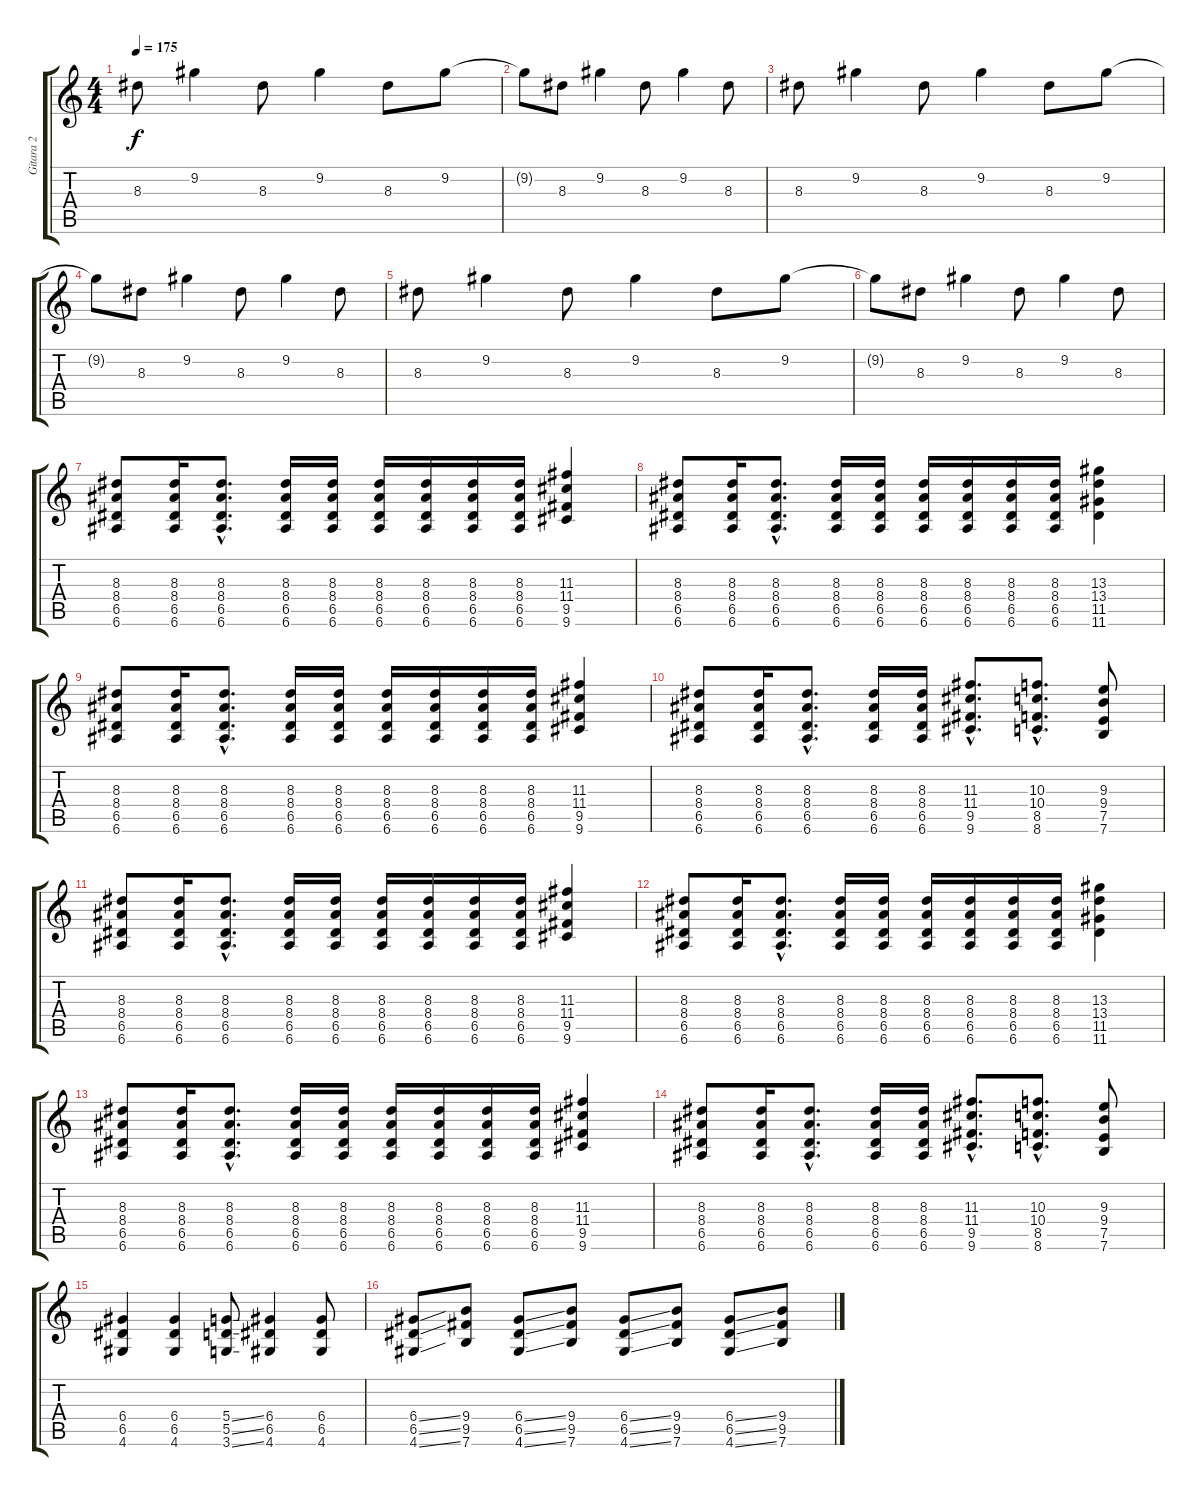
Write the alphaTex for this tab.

\track ("Gitara 2" "Gitara 2") {instrument distortionguitar}
\staff {score tabs}
\tuning (E4 B3 G3 D3 A2 E2) {hide}
\ts (4 4)
\tempo 175
\clef g2
\ks c
8.3.8{dy f} 9.2.4 8.3.8 9.2.4 8.3.8 9.2.8 |
9.2{t}.8 8.3.8 9.2.4 8.3.8 9.2.4 8.3.8 |
8.3.8 9.2.4 8.3.8 9.2.4 8.3.8 9.2.8 |
9.2{t}.8 8.3.8 9.2.4 8.3.8 9.2.4 8.3.8 |
8.3.8 9.2.4 8.3.8 9.2.4 8.3.8 9.2.8 |
9.2{t}.8 8.3.8 9.2.4 8.3.8 9.2.4 8.3.8 |
(8.3 8.4 6.5 6.6).8 (8.3 8.4 6.5 6.6).16 (8.3{hac} 8.4{hac} 6.5{hac} 6.6{hac}).8{d} (8.3 8.4 6.5 6.6).16 (8.3 8.4 6.5 6.6).16 (8.3 8.4 6.5 6.6).16 (8.3 8.4 6.5 6.6).16 (8.3 8.4 6.5 6.6).16 (8.3 8.4 6.5 6.6).16 (11.3 11.4 9.5 9.6).4 |
(8.3 8.4 6.5 6.6).8 (8.3 8.4 6.5 6.6).16 (8.3{hac} 8.4{hac} 6.5{hac} 6.6{hac}).8{d} (8.3 8.4 6.5 6.6).16 (8.3 8.4 6.5 6.6).16 (8.3 8.4 6.5 6.6).16 (8.3 8.4 6.5 6.6).16 (8.3 8.4 6.5 6.6).16 (8.3 8.4 6.5 6.6).16 (13.3 13.4 11.5 11.6).4 |
(8.3 8.4 6.5 6.6).8 (8.3 8.4 6.5 6.6).16 (8.3{hac} 8.4{hac} 6.5{hac} 6.6{hac}).8{d} (8.3 8.4 6.5 6.6).16 (8.3 8.4 6.5 6.6).16 (8.3 8.4 6.5 6.6).16 (8.3 8.4 6.5 6.6).16 (8.3 8.4 6.5 6.6).16 (8.3 8.4 6.5 6.6).16 (11.3 11.4 9.5 9.6).4 |
(8.3 8.4 6.5 6.6).8 (8.3 8.4 6.5 6.6).16 (8.3{hac} 8.4{hac} 6.5{hac} 6.6{hac}).8{d} (8.3 8.4 6.5 6.6).16 (8.3 8.4 6.5 6.6).16 (11.3{hac} 11.4{hac} 9.5{hac} 9.6{hac}).8{d} (10.3{hac} 10.4{hac} 8.5{hac} 8.6{hac}).8{d} (9.3 9.4 7.5 7.6).8 |
(8.3 8.4 6.5 6.6).8 (8.3 8.4 6.5 6.6).16 (8.3{hac} 8.4{hac} 6.5{hac} 6.6{hac}).8{d} (8.3 8.4 6.5 6.6).16 (8.3 8.4 6.5 6.6).16 (8.3 8.4 6.5 6.6).16 (8.3 8.4 6.5 6.6).16 (8.3 8.4 6.5 6.6).16 (8.3 8.4 6.5 6.6).16 (11.3 11.4 9.5 9.6).4 |
(8.3 8.4 6.5 6.6).8 (8.3 8.4 6.5 6.6).16 (8.3{hac} 8.4{hac} 6.5{hac} 6.6{hac}).8{d} (8.3 8.4 6.5 6.6).16 (8.3 8.4 6.5 6.6).16 (8.3 8.4 6.5 6.6).16 (8.3 8.4 6.5 6.6).16 (8.3 8.4 6.5 6.6).16 (8.3 8.4 6.5 6.6).16 (13.3 13.4 11.5 11.6).4 |
(8.3 8.4 6.5 6.6).8 (8.3 8.4 6.5 6.6).16 (8.3{hac} 8.4{hac} 6.5{hac} 6.6{hac}).8{d} (8.3 8.4 6.5 6.6).16 (8.3 8.4 6.5 6.6).16 (8.3 8.4 6.5 6.6).16 (8.3 8.4 6.5 6.6).16 (8.3 8.4 6.5 6.6).16 (8.3 8.4 6.5 6.6).16 (11.3 11.4 9.5 9.6).4 |
(8.3 8.4 6.5 6.6).8 (8.3 8.4 6.5 6.6).16 (8.3{hac} 8.4{hac} 6.5{hac} 6.6{hac}).8{d} (8.3 8.4 6.5 6.6).16 (8.3 8.4 6.5 6.6).16 (11.3{hac} 11.4{hac} 9.5{hac} 9.6{hac}).8{d} (10.3{hac} 10.4{hac} 8.5{hac} 8.6{hac}).8{d} (9.3 9.4 7.5 7.6).8 |
(6.4 6.5 4.6).4 (6.4 6.5 4.6).4 (5.4{ss} 5.5{ss} 3.6{ss}).8 (6.4 6.5 4.6).4 (6.4 6.5 4.6).8 |
(6.4{ss} 6.5{ss} 4.6{ss}).8 (9.4 9.5 7.6).8 (6.4{ss} 6.5{ss} 4.6{ss}).8 (9.4 9.5 7.6).8 (6.4{ss} 6.5{ss} 4.6{ss}).8 (9.4 9.5 7.6).8 (6.4{ss} 6.5{ss} 4.6{ss}).8 (9.4 9.5 7.6).8
